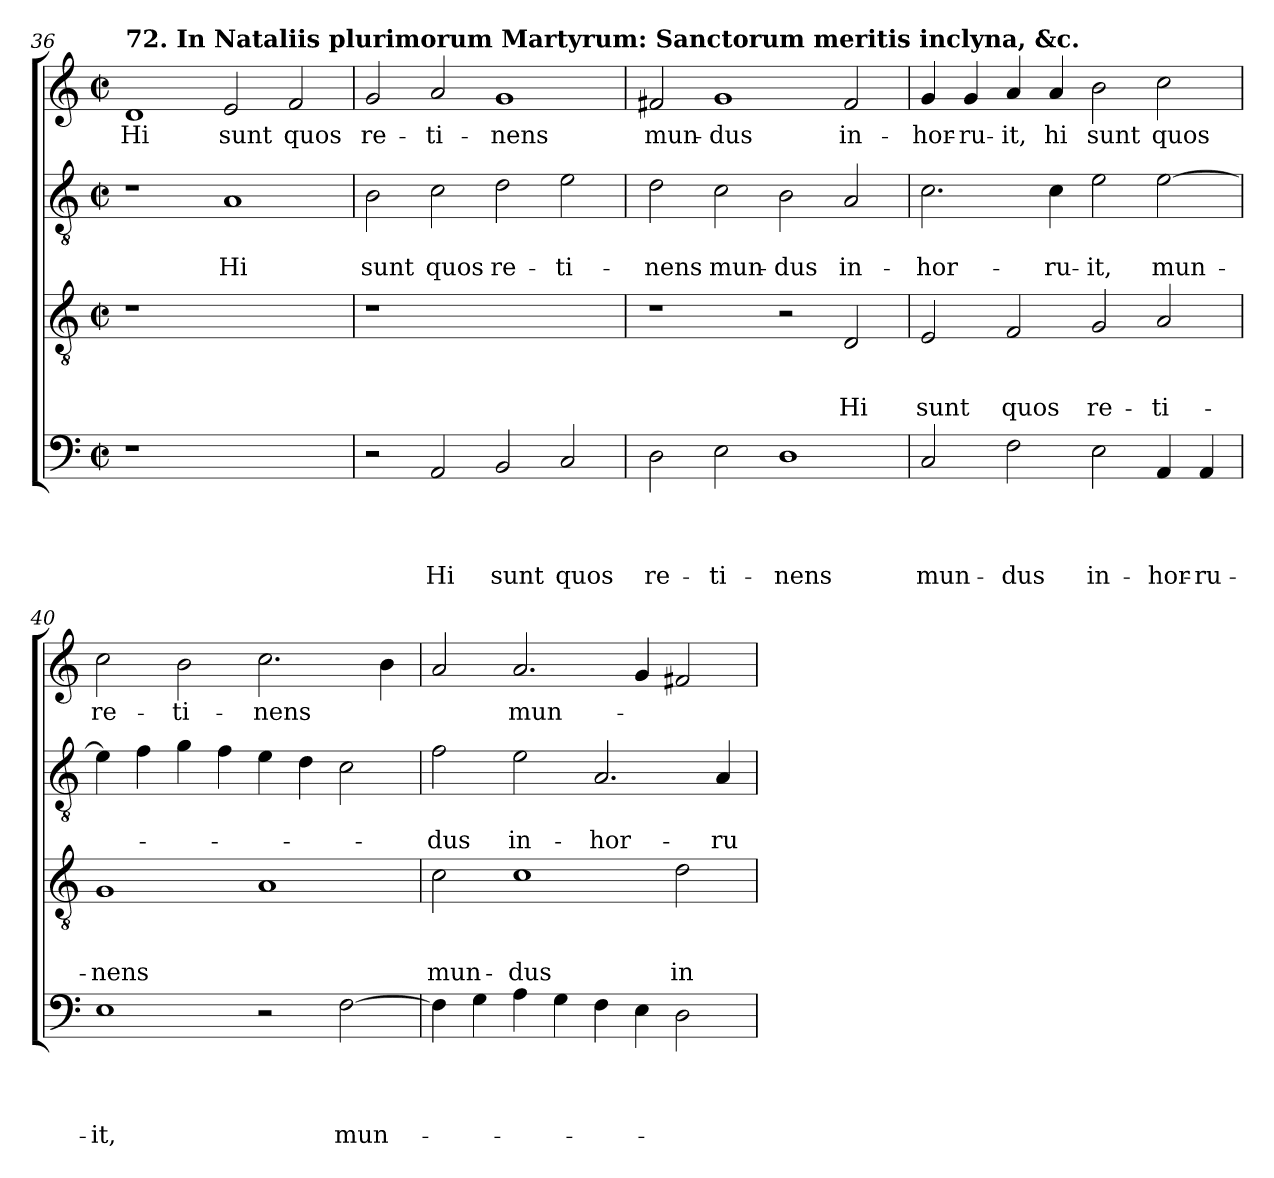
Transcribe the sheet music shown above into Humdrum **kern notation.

**kern	**text	**text	**text	**text	**kern	**text	**text	**text	**kern	**text	**text	**kern	**text
*part4	*part4	*part4	*part4	*part4	*part3	*part3	*part3	*part3	*part2	*part2	*part2	*part1	*part1
*staff4	*staff4	*staff4	*staff4	*staff4	*staff3	*staff3	*staff3	*staff3	*staff2	*staff2	*staff2	*staff1	*staff1
!!LO:PB:g=z
*clefF4	*	*	*	*	*clefGv2	*	*	*	*clefGv2	*	*	*clefG2	*
*k[]	*	*	*	*	*k[]	*	*	*	*k[]	*	*	*k[]	*
*C:	*	*	*	*	*C:	*	*	*	*C:	*	*	*C:	*
*M2/2	*	*	*	*	*M2/2	*	*	*	*M2/2	*	*	*M2/2	*
*met(c|)	*	*	*	*	*met(c|)	*	*	*	*met(c|)	*	*	*met(c|)	*
=36X1	=36X1	=36X1	=36X1	=36X1	=36X1	=36X1	=36X1	=36X1	=36X1	=36X1	=36X1	=36X1	=36X1
!	!	!	!	!	!	!	!	!	!	!	!	!LO:TX:a:B:t=72. In Nataliis plurimorum Martyrum&colon; Sanctorum meritis inclyna, &c.	!
!	!	!	!	!	!	!	!	!	!	!	!	!	!LO:LY:b
1r	.	.	.	.	1r	.	.	.	1r	.	.	1d	Hi
!	!	!	!	!	!	!	!	!	!	!	!LO:LY:b	!	!LO:LY:b
1ryy	.	.	.	.	1ryy	.	.	.	1A	.	Hi	2e/	sunt
!	!	!	!	!	!	!	!	!	!	!	!	!	!LO:LY:b
.	.	.	.	.	.	.	.	.	.	.	.	2f/	quos
=37	=37	=37	=37	=37	=37	=37	=37	=37	=37	=37	=37	=37	=37
!	!	!	!	!	!	!	!	!	!	!	!LO:LY:b	!	!LO:LY:b
2r	.	.	.	.	1r	.	.	.	2B\	.	sunt	2g/	re-
!	!	!	!	!LO:LY:b	!	!	!	!	!	!	!LO:LY:b	!	!LO:LY:b
2AA/	.	.	.	Hi	.	.	.	.	2c\	.	quos	2a/	-ti-
!	!	!	!	!LO:LY:b	!	!	!	!	!	!	!LO:LY:b	!	!LO:LY:b
2BB/	.	.	.	sunt	1ryy	.	.	.	2d\	.	re-	1g	-nens
!	!	!	!	!LO:LY:b	!	!	!	!	!	!	!LO:LY:b	!	!
2C/	.	.	.	quos	.	.	.	.	2e\	.	-ti-	.	.
=38	=38	=38	=38	=38	=38	=38	=38	=38	=38	=38	=38	=38	=38
!	!	!	!	!LO:LY:b	!	!	!	!	!	!	!LO:LY:b	!	!LO:LY:b
2D\	.	.	.	re-	1r	.	.	.	2d\	.	-nens	2f#X/	mun-
!	!	!	!	!LO:LY:b	!	!	!	!	!	!	!LO:LY:b	!	!LO:LY:b
2E\	.	.	.	-ti-	.	.	.	.	2c\	.	mun-	1g	-dus
!	!	!	!	!LO:LY:b	!	!	!	!	!	!	!LO:LY:b	!	!
1D	.	.	.	-nens	2r	.	.	.	2B\	.	-dus	.	.
!	!	!	!	!	!	!	!	!LO:LY:b	!	!	!LO:LY:b	!	!LO:LY:b
.	.	.	.	.	2D/	.	.	Hi	2A/	.	in-	2f#/	in-
=39	=39	=39	=39	=39	=39	=39	=39	=39	=39	=39	=39	=39	=39
!	!	!	!	!LO:LY:b	!	!	!	!LO:LY:b	!	!	!LO:LY:b	!	!LO:LY:b
2C/	.	.	.	mun-	2E/	.	.	sunt	2.c\	.	-hor-	4g/	-hor-
!	!	!	!	!	!	!	!	!	!	!	!	!	!LO:LY:b
.	.	.	.	.	.	.	.	.	.	.	.	4g/	-ru-
!	!	!	!	!LO:LY:b	!	!	!	!LO:LY:b	!	!	!	!	!LO:LY:b
2F\	.	.	.	-dus	2F/	.	.	quos	.	.	.	4a/	-it,
!	!	!	!	!	!	!	!	!	!	!	!LO:LY:b	!	!LO:LY:b
.	.	.	.	.	.	.	.	.	4c\	.	-ru-	4a/	hi
!	!	!	!	!LO:LY:b	!	!	!	!LO:LY:b	!	!	!LO:LY:b	!	!LO:LY:b
2E\	.	.	.	in-	2G/	.	.	re-	2e\	.	-it,	2b\	sunt
!	!	!	!	!LO:LY:b	!	!	!	!LO:LY:b	!	!	!LO:LY:b	!	!LO:LY:b
4AA/	.	.	.	-hor-	2A/	.	.	-ti-	[2e\	.	mun-	2cc\	quos
!	!	!	!	!LO:LY:b	!	!	!	!	!	!	!	!	!
4AA/	.	.	.	-ru-	.	.	.	.	.	.	.	.	.
=40	=40	=40	=40	=40	=40	=40	=40	=40	=40	=40	=40	=40	=40
!	!	!	!	!LO:LY:b	!	!	!	!LO:LY:b	!	!	!	!	!LO:LY:b
1E	.	.	.	-it,	1G	.	.	-nens	4e\]	.	.	2cc\	re-
.	.	.	.	.	.	.	.	.	4f\	.	.	.	.
!	!	!	!	!	!	!	!	!	!	!	!	!	!LO:LY:b
.	.	.	.	.	.	.	.	.	4g\	.	.	2b\	-ti-
.	.	.	.	.	.	.	.	.	4f\	.	.	.	.
!	!	!	!	!	!	!	!	!	!	!	!	!	!LO:LY:b
2r	.	.	.	.	1A	.	.	.	4e\	.	.	2.cc\	-nens
.	.	.	.	.	.	.	.	.	4d\	.	.	.	.
!	!	!	!	!LO:LY:b	!	!	!	!	!	!	!	!	!
[2F\	.	.	.	mun-	.	.	.	.	2c\	.	.	.	.
.	.	.	.	.	.	.	.	.	.	.	.	4b\	.
!!LO:LB:g=z
=41	=41	=41	=41	=41	=41	=41	=41	=41	=41	=41	=41	=41	=41
!	!	!	!	!	!	!	!	!LO:LY:b	!	!	!LO:LY:b	!	!
4F\]	.	.	.	.	2c\	.	.	mun-	2f\	.	-dus	2a/	.
4G\	.	.	.	.	.	.	.	.	.	.	.	.	.
!	!	!	!	!	!	!	!	!LO:LY:b	!	!	!LO:LY:b	!	!LO:LY:b
4A\	.	.	.	.	1c	.	.	-dus	2e\	.	in-	2.a/	mun-
4G\	.	.	.	.	.	.	.	.	.	.	.	.	.
!	!	!	!	!	!	!	!	!	!	!	!LO:LY:b	!	!
4F\	.	.	.	.	.	.	.	.	2.A/	.	-hor-	.	.
4E\	.	.	.	.	.	.	.	.	.	.	.	4g/	.
!	!	!	!	!	!	!	!	!LO:LY:b	!	!	!	!	!
2D\	.	.	.	.	2d\	.	.	in-	.	.	.	2f#X/	.
!	!	!	!	!	!	!	!	!	!	!	!LO:LY:b	!	!
.	.	.	.	.	.	.	.	.	4A/	.	-ru-	.	.
=	=	=	=	=	=	=	=	=	=	=	=	=	=
*-	*-	*-	*-	*-	*-	*-	*-	*-	*-	*-	*-	*-	*-
